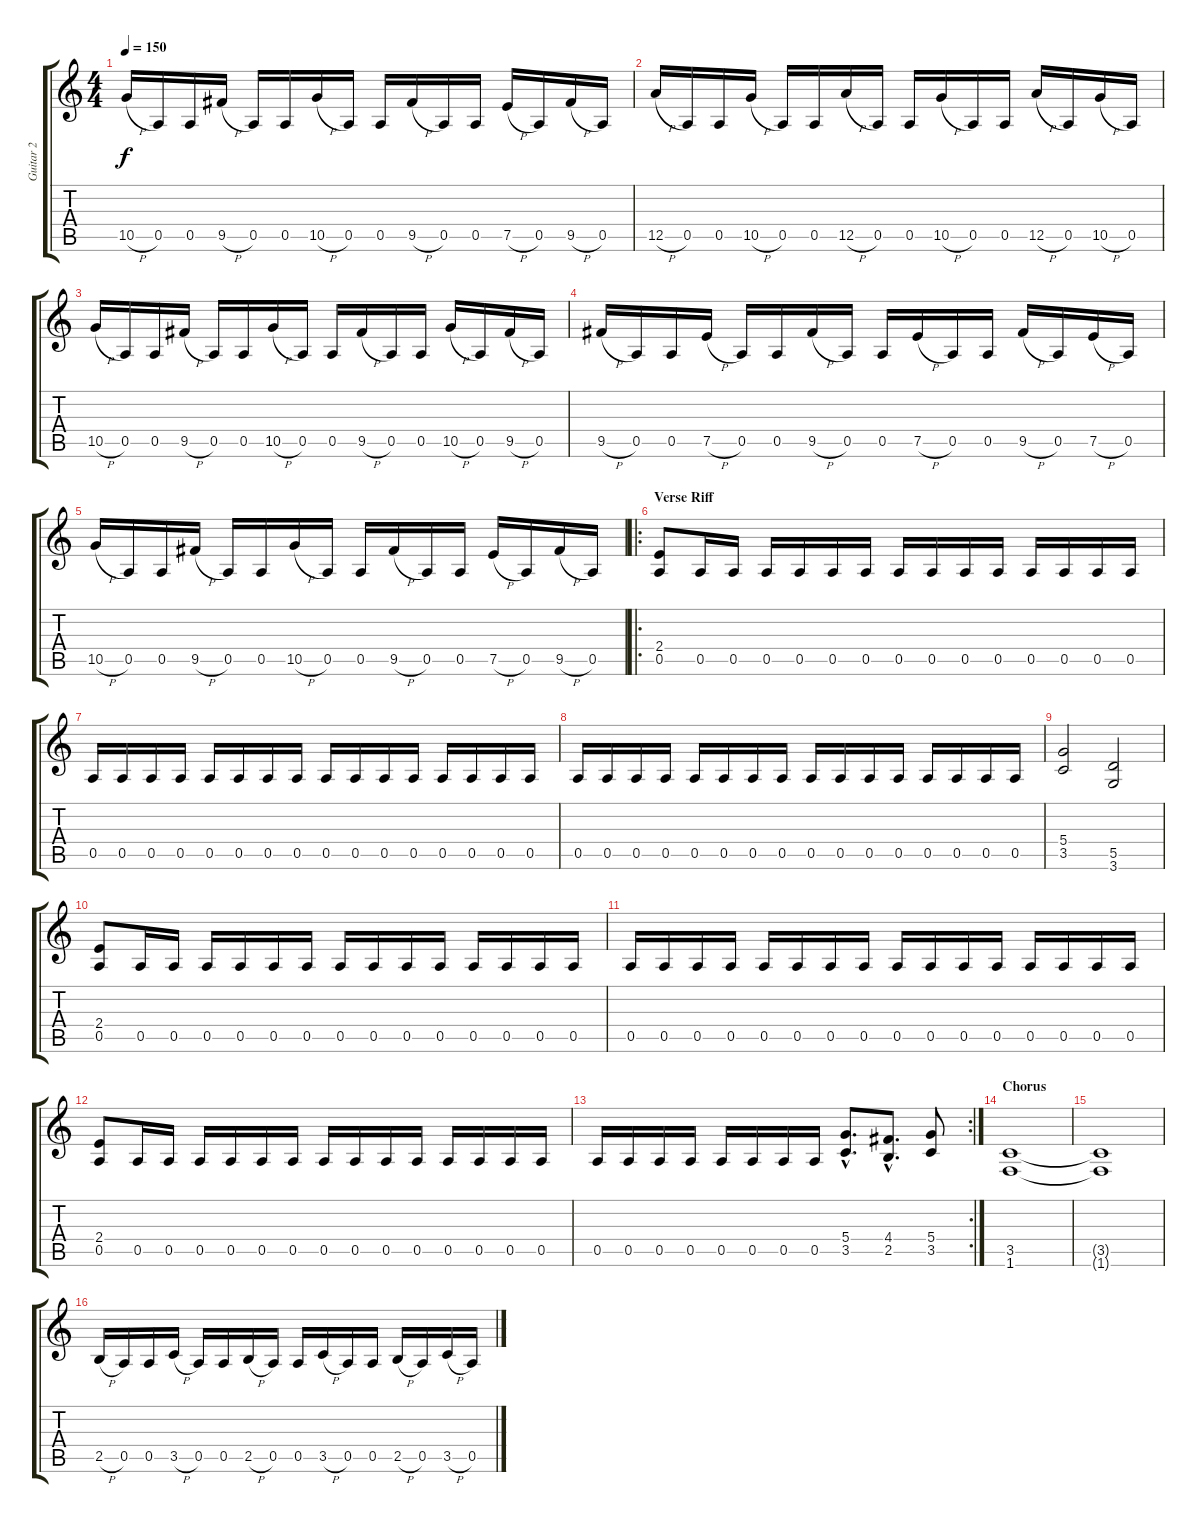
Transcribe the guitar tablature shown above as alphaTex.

\track ("Guitar 2" "Guitar 2") {instrument overdrivenguitar}
\staff {score tabs}
\tuning (E4 B3 G3 D3 A2 E2) {hide}
\ts (4 4)
\tempo 150
\clef g2
\ks c
10.5{h}.16{dy f} 0.5.16 0.5.16 9.5{h}.16 0.5.16 0.5.16 10.5{h}.16 0.5.16 0.5.16 9.5{h}.16 0.5.16 0.5.16 7.5{h}.16 0.5.16 9.5{h}.16 0.5.16 |
12.5{h}.16 0.5.16 0.5.16 10.5{h}.16 0.5.16 0.5.16 12.5{h}.16 0.5.16 0.5.16 10.5{h}.16 0.5.16 0.5.16 12.5{h}.16 0.5.16 10.5{h}.16 0.5.16 |
10.5{h}.16 0.5.16 0.5.16 9.5{h}.16 0.5.16 0.5.16 10.5{h}.16 0.5.16 0.5.16 9.5{h}.16 0.5.16 0.5.16 10.5{h}.16 0.5.16 9.5{h}.16 0.5.16 |
9.5{h}.16 0.5.16 0.5.16 7.5{h}.16 0.5.16 0.5.16 9.5{h}.16 0.5.16 0.5.16 7.5{h}.16 0.5.16 0.5.16 9.5{h}.16 0.5.16 7.5{h}.16 0.5.16 |
10.5{h}.16 0.5.16 0.5.16 9.5{h}.16 0.5.16 0.5.16 10.5{h}.16 0.5.16 0.5.16 9.5{h}.16 0.5.16 0.5.16 7.5{h}.16 0.5.16 9.5{h}.16 0.5.16 |
\ro
\section ("" "Verse Riff")
(2.4 0.5).8 0.5.16 0.5.16 0.5.16 0.5.16 0.5.16 0.5.16 0.5.16 0.5.16 0.5.16 0.5.16 0.5.16 0.5.16 0.5.16 0.5.16 |
0.5.16 0.5.16 0.5.16 0.5.16 0.5.16 0.5.16 0.5.16 0.5.16 0.5.16 0.5.16 0.5.16 0.5.16 0.5.16 0.5.16 0.5.16 0.5.16 |
0.5.16 0.5.16 0.5.16 0.5.16 0.5.16 0.5.16 0.5.16 0.5.16 0.5.16 0.5.16 0.5.16 0.5.16 0.5.16 0.5.16 0.5.16 0.5.16 |
(5.4 3.5).2 (5.5 3.6).2 |
(2.4 0.5).8 0.5.16 0.5.16 0.5.16 0.5.16 0.5.16 0.5.16 0.5.16 0.5.16 0.5.16 0.5.16 0.5.16 0.5.16 0.5.16 0.5.16 |
0.5.16 0.5.16 0.5.16 0.5.16 0.5.16 0.5.16 0.5.16 0.5.16 0.5.16 0.5.16 0.5.16 0.5.16 0.5.16 0.5.16 0.5.16 0.5.16 |
(2.4 0.5).8 0.5.16 0.5.16 0.5.16 0.5.16 0.5.16 0.5.16 0.5.16 0.5.16 0.5.16 0.5.16 0.5.16 0.5.16 0.5.16 0.5.16 |
\rc 2
0.5.16 0.5.16 0.5.16 0.5.16 0.5.16 0.5.16 0.5.16 0.5.16 (5.4{hac} 3.5{hac}).8{d} (4.4{hac} 2.5{hac}).8{d} (5.4 3.5).8 |
\section ("" "Chorus")
(3.5 1.6).1 |
(3.5{t} 1.6{t}).1 |
2.5{h}.16 0.5.16 0.5.16 3.5{h}.16 0.5.16 0.5.16 2.5{h}.16 0.5.16 0.5.16 3.5{h}.16 0.5.16 0.5.16 2.5{h}.16 0.5.16 3.5{h}.16 0.5.16
